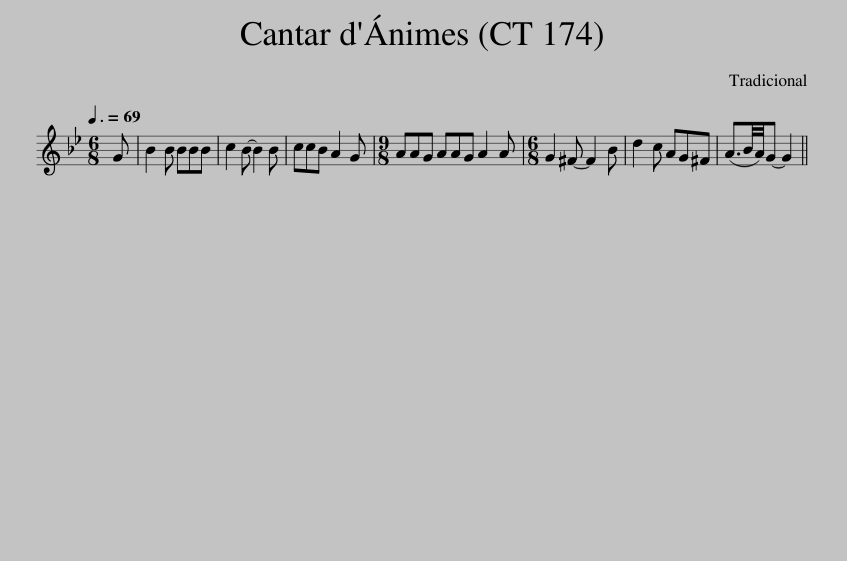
X:1
L:1/8
Q:3/8=69
M:6/8
I:linebreak $
K:Gmin
V:1 treble
V:1
 G | B2 B BBB | c2 B- B2 B | ccB A2 G |[M:9/8] AAG AAG A2 A | %5
[M:6/8] G2 ^F- F2 B | d2 c AG^F | (A3/2B/4A/4)G- G2 || %8
